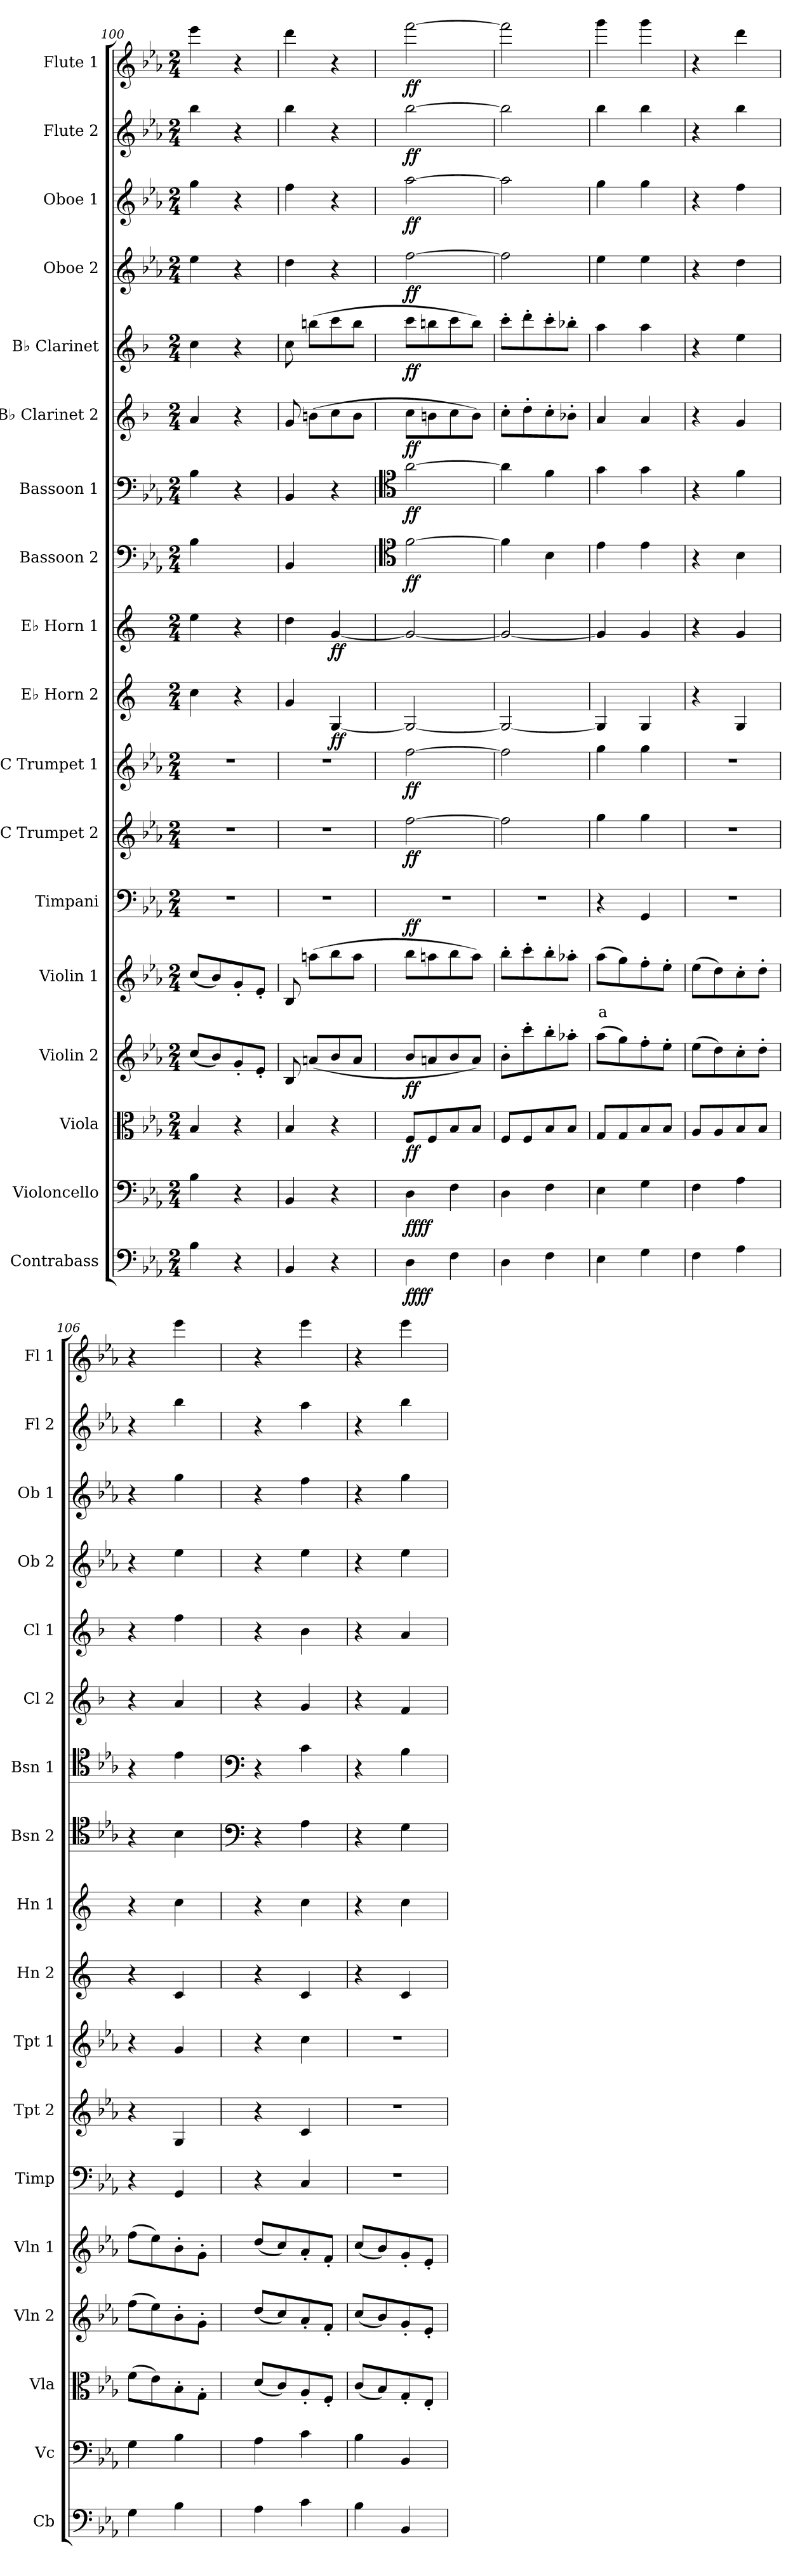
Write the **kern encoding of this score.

**kern	**dynam	**kern	**dynam	**kern	**dynam	**kern	**dynam	**kern	**text	**dynam	**kern	**kern	**dynam	**kern	**dynam	**kern	**dynam	**kern	**dynam	**kern	**dynam	**kern	**dynam	**kern	**dynam	**kern	**dynam	**kern	**dynam	**kern	**dynam	**kern	**dynam	**kern	**dynam
*part18	*part18	*part17	*part17	*part16	*part16	*part15	*part15	*part14	*part14	*part14	*part13	*part12	*part12	*part11	*part11	*part10	*part10	*part9	*part9	*part8	*part8	*part7	*part7	*part6	*part6	*part5	*part5	*part4	*part4	*part3	*part3	*part2	*part2	*part1	*part1
*staff18	*staff18	*staff17	*staff17	*staff16	*staff16	*staff15	*staff15	*staff14	*staff14	*staff14	*staff13	*staff12	*staff12	*staff11	*staff11	*staff10	*staff10	*staff9	*staff9	*staff8	*staff8	*staff7	*staff7	*staff6	*staff6	*staff5	*staff5	*staff4	*staff4	*staff3	*staff3	*staff2	*staff2	*staff1	*staff1
*I"Contrabass	*	*I"Violoncello	*	*I"Viola	*	*I"Violin 2	*	*I"Violin 1	*	*	*I"Timpani	*I"C Trumpet 2	*	*I"C Trumpet 1	*	*I"E♭ Horn 2	*	*I"E♭ Horn 1	*	*I"Bassoon 2	*	*I"Bassoon 1	*	*I"B♭ Clarinet 2	*	*I"B♭ Clarinet	*	*I"Oboe 2	*	*I"Oboe 1	*	*I"Flute 2	*	*I"Flute 1	*
*I'Cb	*	*I'Vc	*	*I'Vla	*	*I'Vln 2	*	*I'Vln 1	*	*	*I'Timp	*I'Tpt 2	*	*I'Tpt 1	*	*I'Hn 2	*	*I'Hn 1	*	*I'Bsn 2	*	*I'Bsn 1	*	*I'Cl 2	*	*I'Cl 1	*	*I'Ob 2	*	*I'Ob 1	*	*I'Fl 2	*	*I'Fl 1	*
*clefF4	*	*clefF4	*	*clefC3	*	*clefG2	*	*clefG2	*	*	*clefF4	*clefG2	*	*clefG2	*	*clefG2	*	*clefG2	*	*clefF4	*	*clefF4	*	*clefG2	*	*clefG2	*	*clefG2	*	*clefG2	*	*clefG2	*	*clefG2	*
*ITrd7c12	*	*	*	*	*	*	*	*	*	*	*	*	*	*	*	*ITrd5c9	*	*ITrd5c9	*	*	*	*	*	*ITrd1c2	*	*ITrd1c2	*	*	*	*	*	*	*	*	*
*k[b-e-a-]	*	*k[b-e-a-]	*	*k[b-e-a-]	*	*k[b-e-a-]	*	*k[b-e-a-]	*	*	*k[b-e-a-]	*k[b-e-a-]	*	*k[b-e-a-]	*	*k[b-e-a-]	*	*k[b-e-a-]	*	*k[b-e-a-]	*	*k[b-e-a-]	*	*k[b-e-a-]	*	*k[b-e-a-]	*	*k[b-e-a-]	*	*k[b-e-a-]	*	*k[b-e-a-]	*	*k[b-e-a-]	*
*M2/4	*	*M2/4	*	*M2/4	*	*M2/4	*	*M2/4	*	*	*M2/4	*M2/4	*	*M2/4	*	*M2/4	*	*M2/4	*	*M2/4	*	*M2/4	*	*M2/4	*	*M2/4	*	*M2/4	*	*M2/4	*	*M2/4	*	*M2/4	*
=100	=100	=100	=100	=100	=100	=100	=100	=100	=100	=100	=100	=100	=100	=100	=100	=100	=100	=100	=100	=100	=100	=100	=100	=100	=100	=100	=100	=100	=100	=100	=100	=100	=100	=100	=100
4BB-\	.	4B-\	.	4B-/	.	(8cc/L	.	(8cc/L	.	.	2r	2r	.	2r	.	4e-\	.	4g\	.	4B-\	.	4B-\	.	4g/	.	4b-\	.	4ee-\	.	4gg\	.	4bb-\	.	4eee-\	.
.	.	.	.	.	.	8b-/)	.	8b-/)	.	.	.	.	.	.	.	.	.	.	.	.	.	.	.	.	.	.	.	.	.	.	.	.	.	.	.
4r	.	4r	.	4r	.	8g'/	.	8g'/	.	.	.	.	.	.	.	4r	.	4r	.	4ryy	.	4r	.	4r	.	4r	.	4r	.	4r	.	4r	.	4r	.
.	.	.	.	.	.	8e-'/J	.	8e-'/J	.	.	.	.	.	.	.	.	.	.	.	.	.	.	.	.	.	.	.	.	.	.	.	.	.	.	.
=101	=101	=101	=101	=101	=101	=101	=101	=101	=101	=101	=101	=101	=101	=101	=101	=101	=101	=101	=101	=101	=101	=101	=101	=101	=101	=101	=101	=101	=101	=101	=101	=101	=101	=101	=101
4BBB-/	.	4BB-/	.	4B-/	.	8B-/	.	8B-/	.	.	2r	2r	.	2r	.	4B-/	.	4f\	.	4BB-/	.	4BB-/	.	8f/	.	8b-\	.	4dd\	.	4ff\	.	4bb-\	.	4ddd\	.
.	.	.	.	.	.	(8an/L	.	(8aan\L	.	.	.	.	.	.	.	.	.	.	.	.	.	.	.	(8an\L	.	(8aan\L	.	.	.	.	.	.	.	.	.
!	!	!	!	!	!	!	!	!	!	!	!	!	!	!	!	!	!LO:DY:b	!	!LO:DY:b	!	!	!	!	!	!	!	!	!	!	!	!	!	!	!	!
4r	.	4r	.	4r	.	8b-/	.	8bb-\	.	.	.	.	.	.	.	[4BB-/	ff	[4B-/	ff	4ryy	.	4r	.	8b-\	.	8bb-\	.	4r	.	4r	.	4r	.	4r	.
.	.	.	.	.	.	8a/J	.	8aa\J	.	.	.	.	.	.	.	.	.	.	.	.	.	.	.	8a\J	.	8aa\J	.	.	.	.	.	.	.	.	.
=102	=102	=102	=102	=102	=102	=102	=102	=102	=102	=102	=102	=102	=102	=102	=102	=102	=102	=102	=102	=102	=102	=102	=102	=102	=102	=102	=102	=102	=102	=102	=102	=102	=102	=102	=102
*	*	*	*	*	*	*	*	*	*	*	*	*	*	*	*	*	*	*	*	*clefC4	*	*clefC4	*	*	*	*	*	*	*	*	*	*	*	*	*
!	!LO:DY:b	!	!	!	!	!	!	!	!	!	!	!	!	!	!	!	!	!	!	!	!	!	!	!	!	!	!	!	!	!	!	!	!	!	!
!	!LO:DY:n=1:b	!	!LO:DY:b	!	!	!	!	!	!	!	!	!	!	!	!	!	!	!	!	!	!	!	!	!	!	!	!	!	!	!	!	!	!	!	!
!	!	!	!LO:DY:n=1:b	!	!LO:DY:b	!	!LO:DY:b	!	!	!LO:DY:b	!	!	!LO:DY:b	!	!LO:DY:b	!	!	!	!	!	!LO:DY:b	!	!LO:DY:b	!	!LO:DY:b	!	!LO:DY:b	!	!LO:DY:b	!	!LO:DY:b	!	!LO:DY:b	!	!LO:DY:b
4DD\	ff ff	4D\	ff ff	8F/L	ff	8b-/L	ff	8bb-\L	.	ff	2r	[2ff\	ff	[2ff\	ff	2BB-/_	.	2B-/_	.	[2f\	ff	[2a-\	ff	8b-\L	ff	8bb-\L	ff	[2ff\	ff	[2aa-\	ff	[2bb-\	ff	[2fff\	ff
.	.	.	.	8F/	.	8an/	.	8aan\	.	.	.	.	.	.	.	.	.	.	.	.	.	.	.	8an\	.	8aan\	.	.	.	.	.	.	.	.	.
4FF\	.	4F\	.	8B-/	.	8b-/	.	8bb-\	.	.	.	.	.	.	.	.	.	.	.	.	.	.	.	8b-\	.	8bb-\	.	.	.	.	.	.	.	.	.
.	.	.	.	8B-/J	.	8a/J)	.	8aa\J)	.	.	.	.	.	.	.	.	.	.	.	.	.	.	.	8a\J)	.	8aa\J)	.	.	.	.	.	.	.	.	.
!!LO:PB:g=z
=103	=103	=103	=103	=103	=103	=103	=103	=103	=103	=103	=103	=103	=103	=103	=103	=103	=103	=103	=103	=103	=103	=103	=103	=103	=103	=103	=103	=103	=103	=103	=103	=103	=103	=103	=103
4DD\	.	4D\	.	8F/L	.	8b-'\L	.	8bb-'\L	.	.	2r	2ff\]	.	2ff\]	.	2BB-/_	.	2B-/_	.	4f\]	.	4a-\]	.	8b-'\L	.	8bb-'\L	.	2ff\]	.	2aa-\]	.	2bb-\]	.	2fff\]	.
.	.	.	.	8F/	.	8ccc'\	.	8ccc'\	.	.	.	.	.	.	.	.	.	.	.	.	.	.	.	8cc'\	.	8ccc'\	.	.	.	.	.	.	.	.	.
4FF\	.	4F\	.	8B-/	.	8bb-'\	.	8bb-'\	.	.	.	.	.	.	.	.	.	.	.	4B-\	.	4f\	.	8b-'\	.	8bb-'\	.	.	.	.	.	.	.	.	.
.	.	.	.	8B-/J	.	8aa-X'\J	.	8aa-X'\J	.	.	.	.	.	.	.	.	.	.	.	.	.	.	.	8a-X'\J	.	8aa-X'\J	.	.	.	.	.	.	.	.	.
=104	=104	=104	=104	=104	=104	=104	=104	=104	=104	=104	=104	=104	=104	=104	=104	=104	=104	=104	=104	=104	=104	=104	=104	=104	=104	=104	=104	=104	=104	=104	=104	=104	=104	=104	=104
!	!	!	!	!	!	!	!	!	!LO:LY:b:color=#FF0000	!	!	!	!	!	!	!	!	!	!	!	!	!	!	!	!	!	!	!	!	!	!	!	!	!	!
4EE-\	.	4E-\	.	8G/L	.	(8aa-\L	.	(8aa-\L	a	.	4r	4gg\	.	4gg\	.	4BB-/]	.	4B-/]	.	4e-\	.	4g\	.	4g/	.	4gg\	.	4ee-\	.	4gg\	.	4bb-\	.	4ggg\	.
.	.	.	.	8G/	.	8gg\)	.	8gg\)	.	.	.	.	.	.	.	.	.	.	.	.	.	.	.	.	.	.	.	.	.	.	.	.	.	.	.
4GG\	.	4G\	.	8B-/	.	8ff'\	.	8ff'\	.	.	4GG/	4gg\	.	4gg\	.	4BB-/	.	4B-/	.	4e-\	.	4g\	.	4g/	.	4gg\	.	4ee-\	.	4gg\	.	4bb-\	.	4ggg\	.
.	.	.	.	8B-/J	.	8ee-'\J	.	8ee-'\J	.	.	.	.	.	.	.	.	.	.	.	.	.	.	.	.	.	.	.	.	.	.	.	.	.	.	.
=105	=105	=105	=105	=105	=105	=105	=105	=105	=105	=105	=105	=105	=105	=105	=105	=105	=105	=105	=105	=105	=105	=105	=105	=105	=105	=105	=105	=105	=105	=105	=105	=105	=105	=105	=105
4FF\	.	4F\	.	8A-/L	.	(8ee-\L	.	(8ee-\L	.	.	2r	2r	.	2r	.	4r	.	4r	.	4r	.	4r	.	4r	.	4r	.	4r	.	4r	.	4r	.	4r	.
.	.	.	.	8A-/	.	8dd\)	.	8dd\)	.	.	.	.	.	.	.	.	.	.	.	.	.	.	.	.	.	.	.	.	.	.	.	.	.	.	.
4AA-\	.	4A-\	.	8B-/	.	8cc'\	.	8cc'\	.	.	.	.	.	.	.	4BB-/	.	4B-/	.	4B-\	.	4f\	.	4f/	.	4dd\	.	4dd\	.	4ff\	.	4bb-\	.	4ddd\	.
.	.	.	.	8B-/J	.	8dd'\J	.	8dd'\J	.	.	.	.	.	.	.	.	.	.	.	.	.	.	.	.	.	.	.	.	.	.	.	.	.	.	.
=106	=106	=106	=106	=106	=106	=106	=106	=106	=106	=106	=106	=106	=106	=106	=106	=106	=106	=106	=106	=106	=106	=106	=106	=106	=106	=106	=106	=106	=106	=106	=106	=106	=106	=106	=106
4GG\	.	4G\	.	(8f\L	.	(8ff\L	.	(8ff\L	.	.	4r	4r	.	4r	.	4r	.	4r	.	4r	.	4r	.	4r	.	4r	.	4r	.	4r	.	4r	.	4r	.
.	.	.	.	8e-\)	.	8ee-\)	.	8ee-\)	.	.	.	.	.	.	.	.	.	.	.	.	.	.	.	.	.	.	.	.	.	.	.	.	.	.	.
4BB-\	.	4B-\	.	8B-'\	.	8b-'\	.	8b-'\	.	.	4GG/	4G/	.	4g/	.	4E-/	.	4e-\	.	4B-\	.	4e-\	.	4g/	.	4ee-\	.	4ee-\	.	4gg\	.	4bb-\	.	4eee-\	.
.	.	.	.	8G'\J	.	8g'\J	.	8g'\J	.	.	.	.	.	.	.	.	.	.	.	.	.	.	.	.	.	.	.	.	.	.	.	.	.	.	.
=107	=107	=107	=107	=107	=107	=107	=107	=107	=107	=107	=107	=107	=107	=107	=107	=107	=107	=107	=107	=107	=107	=107	=107	=107	=107	=107	=107	=107	=107	=107	=107	=107	=107	=107	=107
*	*	*	*	*	*	*	*	*	*	*	*	*	*	*	*	*	*	*	*	*clefF4	*	*clefF4	*	*	*	*	*	*	*	*	*	*	*	*	*
4AA-\	.	4A-\	.	(8d/L	.	(8dd/L	.	(8dd/L	.	.	4r	4r	.	4r	.	4r	.	4r	.	4r	.	4r	.	4r	.	4r	.	4r	.	4r	.	4r	.	4r	.
.	.	.	.	8c/)	.	8cc/)	.	8cc/)	.	.	.	.	.	.	.	.	.	.	.	.	.	.	.	.	.	.	.	.	.	.	.	.	.	.	.
4C\	.	4c\	.	8A-'/	.	8a-'/	.	8a-'/	.	.	4C/	4c/	.	4cc\	.	4E-/	.	4e-\	.	4A-\	.	4c\	.	4f/	.	4a-\	.	4ee-\	.	4ff\	.	4aa-\	.	4eee-\	.
.	.	.	.	8F'/J	.	8f'/J	.	8f'/J	.	.	.	.	.	.	.	.	.	.	.	.	.	.	.	.	.	.	.	.	.	.	.	.	.	.	.
=108	=108	=108	=108	=108	=108	=108	=108	=108	=108	=108	=108	=108	=108	=108	=108	=108	=108	=108	=108	=108	=108	=108	=108	=108	=108	=108	=108	=108	=108	=108	=108	=108	=108	=108	=108
4BB-\	.	4B-\	.	(8c/L	.	(8cc/L	.	(8cc/L	.	.	2r	2r	.	2r	.	4r	.	4r	.	4r	.	4r	.	4r	.	4r	.	4r	.	4r	.	4r	.	4r	.
.	.	.	.	8B-/)	.	8b-/)	.	8b-/)	.	.	.	.	.	.	.	.	.	.	.	.	.	.	.	.	.	.	.	.	.	.	.	.	.	.	.
4BBB-/	.	4BB-/	.	8G'/	.	8g'/	.	8g'/	.	.	.	.	.	.	.	4E-/	.	4e-\	.	4G\	.	4B-\	.	4e-/	.	4g/	.	4ee-\	.	4gg\	.	4bb-\	.	4eee-\	.
.	.	.	.	8E-'/J	.	8e-'/J	.	8e-'/J	.	.	.	.	.	.	.	.	.	.	.	.	.	.	.	.	.	.	.	.	.	.	.	.	.	.	.
=	=	=	=	=	=	=	=	=	=	=	=	=	=	=	=	=	=	=	=	=	=	=	=	=	=	=	=	=	=	=	=	=	=	=	=
*-	*-	*-	*-	*-	*-	*-	*-	*-	*-	*-	*-	*-	*-	*-	*-	*-	*-	*-	*-	*-	*-	*-	*-	*-	*-	*-	*-	*-	*-	*-	*-	*-	*-	*-	*-
